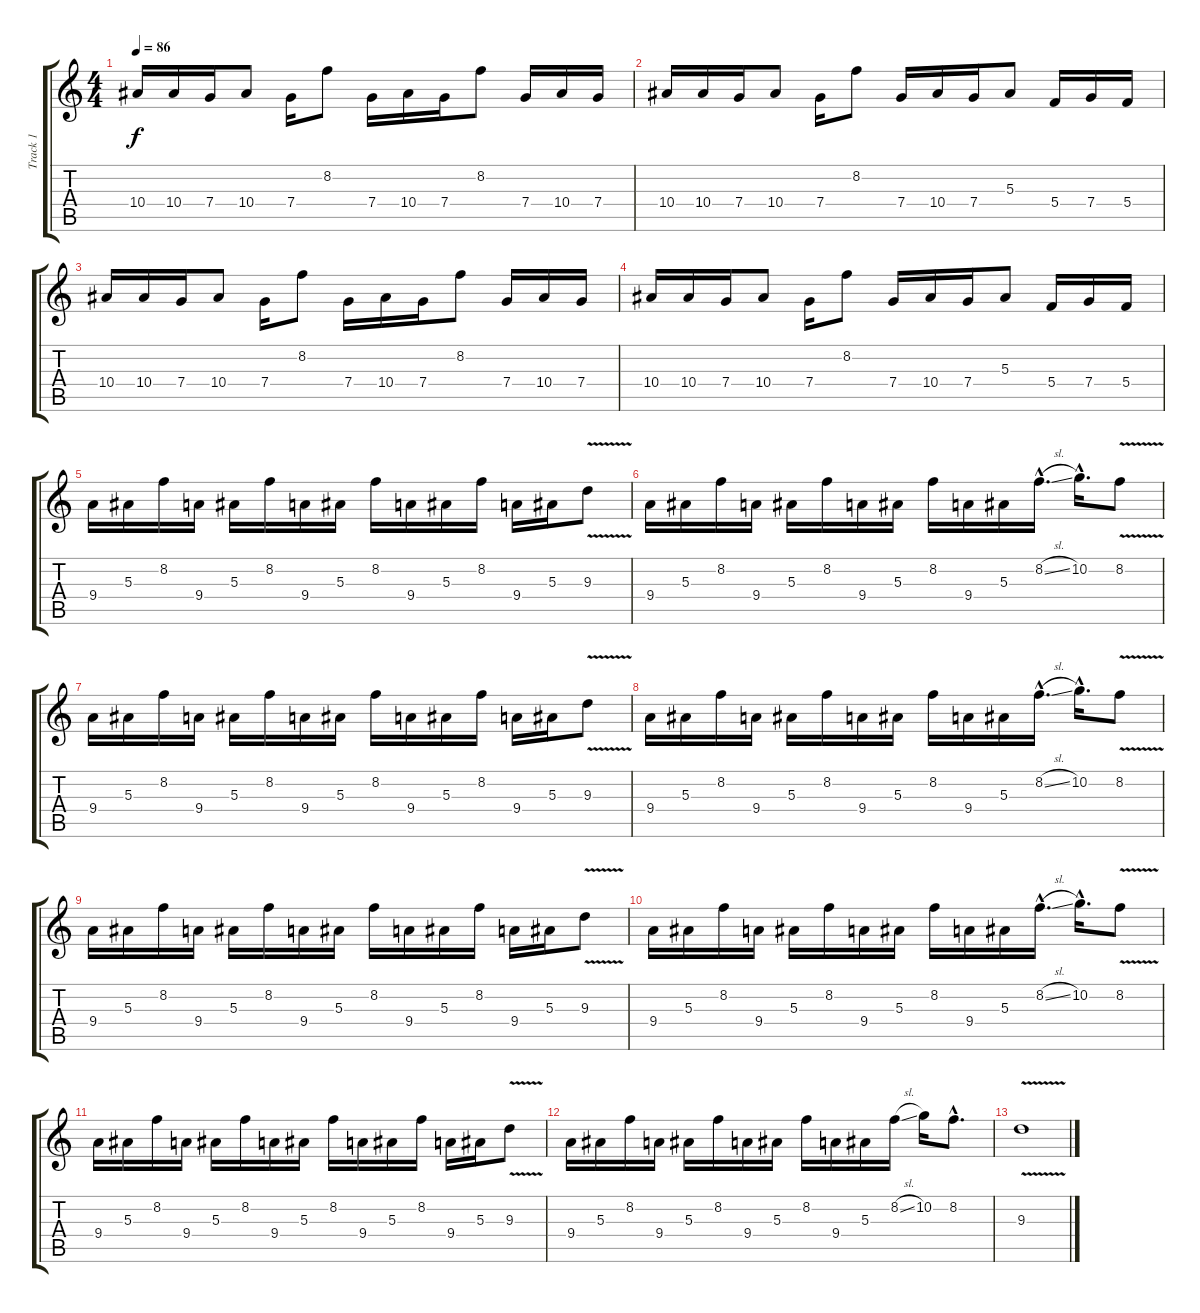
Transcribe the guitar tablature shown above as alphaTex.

\track ("Track 1" "Track 1") {instrument distortionguitar}
\staff {score tabs}
\tuning (D4 A3 F3 C3 G2 C2) {hide}
\ts (4 4)
\tempo 86
\clef g2
\ks c
10.4.16{dy f} 10.4.16 7.4.16 10.4.8 7.4.16 8.2.8 7.4.16 10.4.16 7.4.16 8.2.8 7.4.16 10.4.16 7.4.16 |
10.4.16 10.4.16 7.4.16 10.4.8 7.4.16 8.2.8 7.4.16 10.4.16 7.4.16 5.3.8 5.4.16 7.4.16 5.4.16 |
10.4.16 10.4.16 7.4.16 10.4.8 7.4.16 8.2.8 7.4.16 10.4.16 7.4.16 8.2.8 7.4.16 10.4.16 7.4.16 |
10.4.16 10.4.16 7.4.16 10.4.8 7.4.16 8.2.8 7.4.16 10.4.16 7.4.16 5.3.8 5.4.16 7.4.16 5.4.16 |
9.4.16 5.3.16 8.2.16 9.4.16 5.3.16 8.2.16 9.4.16 5.3.16 8.2.16 9.4.16 5.3.16 8.2.16 9.4.16 5.3.16 9.3{v}.8 |
9.4.16 5.3.16 8.2.16 9.4.16 5.3.16 8.2.16 9.4.16 5.3.16 8.2.16 9.4.16 5.3.16 8.2{sl hac}.16{d} 10.2{hac}.16{d} 8.2{v}.8 |
9.4.16 5.3.16 8.2.16 9.4.16 5.3.16 8.2.16 9.4.16 5.3.16 8.2.16 9.4.16 5.3.16 8.2.16 9.4.16 5.3.16 9.3{v}.8 |
9.4.16 5.3.16 8.2.16 9.4.16 5.3.16 8.2.16 9.4.16 5.3.16 8.2.16 9.4.16 5.3.16 8.2{sl hac}.16{d} 10.2{hac}.16{d} 8.2{v}.8 |
9.4.16 5.3.16 8.2.16 9.4.16 5.3.16 8.2.16 9.4.16 5.3.16 8.2.16 9.4.16 5.3.16 8.2.16 9.4.16 5.3.16 9.3{v}.8 |
9.4.16 5.3.16 8.2.16 9.4.16 5.3.16 8.2.16 9.4.16 5.3.16 8.2.16 9.4.16 5.3.16 8.2{sl hac}.16{d} 10.2{hac}.16{d} 8.2{v}.8 |
9.4.16 5.3.16 8.2.16 9.4.16 5.3.16 8.2.16 9.4.16 5.3.16 8.2.16 9.4.16 5.3.16 8.2.16 9.4.16 5.3.16 9.3{v}.8 |
9.4.16 5.3.16 8.2.16 9.4.16 5.3.16 8.2.16 9.4.16 5.3.16 8.2.16 9.4.16 5.3.16 8.2{sl}.16 10.2.16 8.2{hac}.8{d} |
9.3{v}.1
